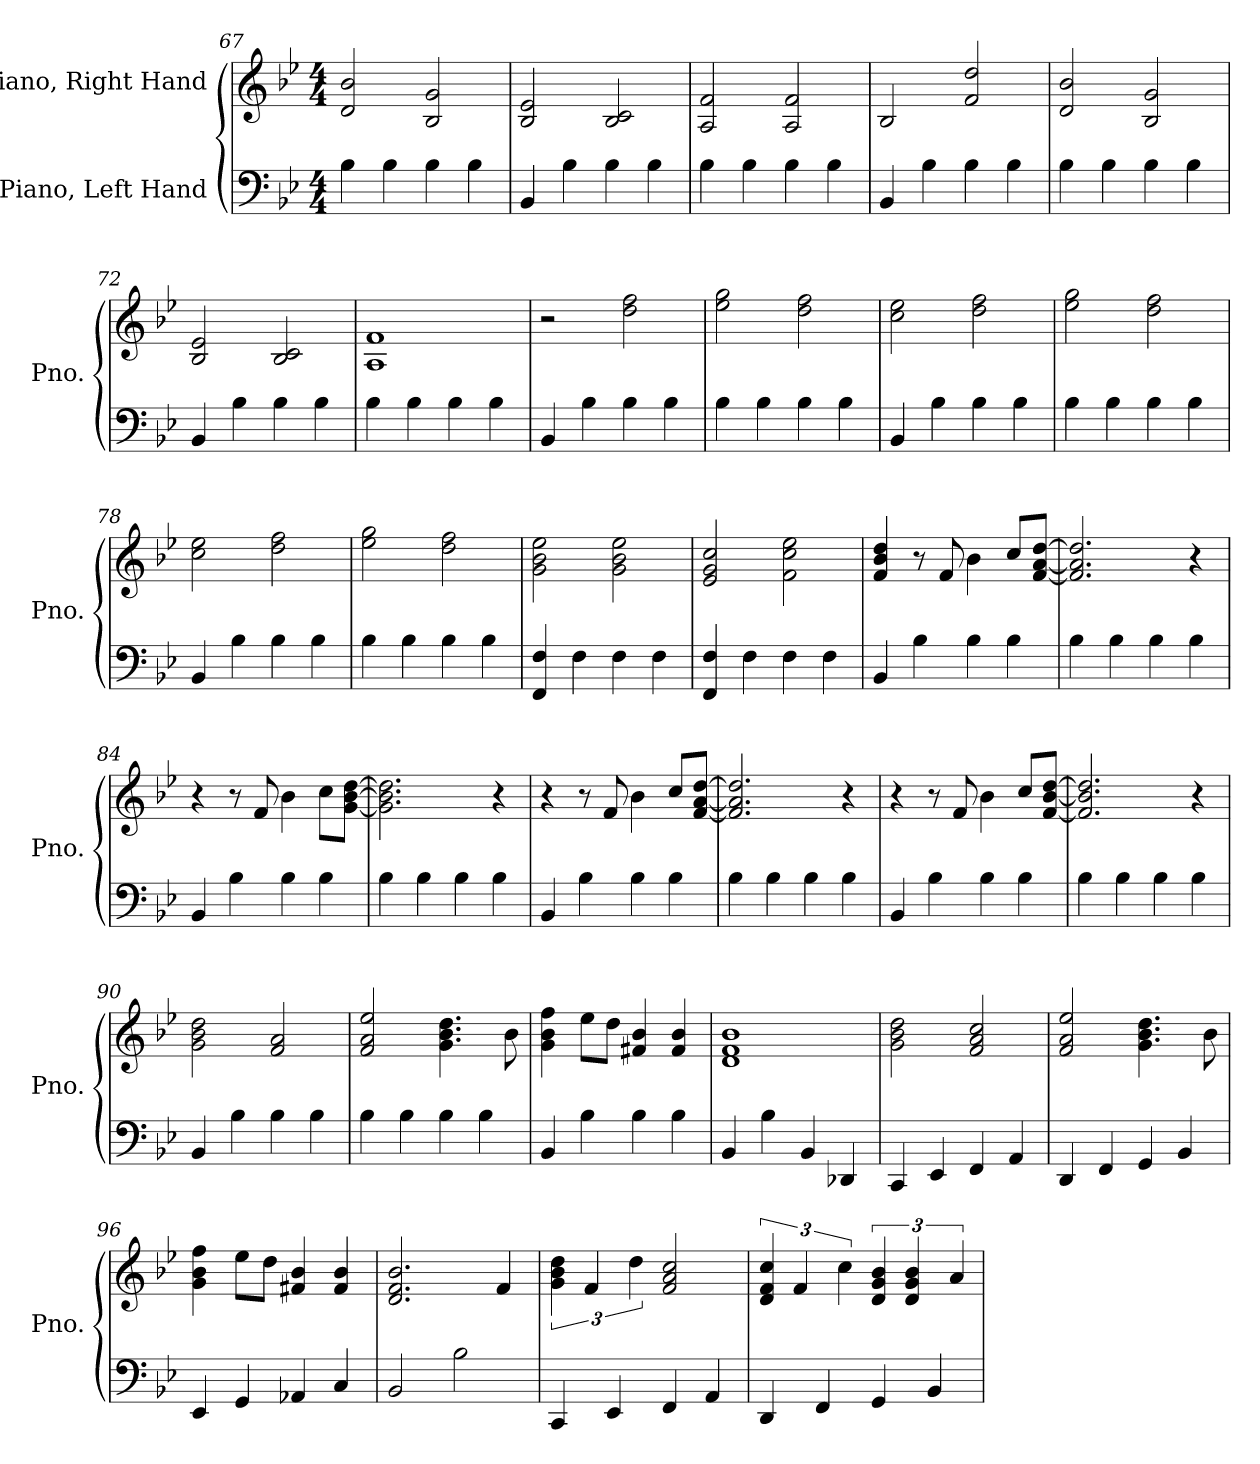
**kern	**kern
*part2	*part1
*staff2	*staff1
*I"Piano, Left Hand	*I"Piano, Right Hand
*I'Pno.	*I'Pno.
!!LO:LB:g=z
*clefF4	*clefG2
*k[b-e-]	*k[b-e-]
*M4/4	*M4/4
=67	=67
4B-\	2d/ 2b-/
4B-\	.
4B-\	2B-/ 2g/
4B-\	.
=68	=68
4BB-/	2B-/ 2e-/
4B-\	.
4B-\	2B-/ 2c/
4B-\	.
=69	=69
4B-\	2A/ 2f/
4B-\	.
4B-\	2A/ 2f/
4B-\	.
=70	=70
4BB-/	2B-/
4B-\	.
4B-\	2f/ 2dd/
4B-\	.
=71	=71
4B-\	2d/ 2b-/
4B-\	.
4B-\	2B-/ 2g/
4B-\	.
=72	=72
4BB-/	2B-/ 2e-/
4B-\	.
4B-\	2B-/ 2c/
4B-\	.
=73	=73
4B-\	1A 1f
4B-\	.
4B-\	.
4B-\	.
=74	=74
4BB-/	2r
4B-\	.
4B-\	2dd\ 2ff\
4B-\	.
!!LO:LB:g=z
=75	=75
4B-\	2ee-\ 2gg\
4B-\	.
4B-\	2dd\ 2ff\
4B-\	.
=76	=76
4BB-/	2cc\ 2ee-\
4B-\	.
4B-\	2dd\ 2ff\
4B-\	.
=77	=77
4B-\	2ee-\ 2gg\
4B-\	.
4B-\	2dd\ 2ff\
4B-\	.
=78	=78
4BB-/	2cc\ 2ee-\
4B-\	.
4B-\	2dd\ 2ff\
4B-\	.
=79	=79
4B-\	2ee-\ 2gg\
4B-\	.
4B-\	2dd\ 2ff\
4B-\	.
=80	=80
4FF/ 4F/	2g\ 2b-\ 2ee-\
4F\	.
4F\	2g\ 2b-\ 2ee-\
4F\	.
=81	=81
4FF/ 4F/	2e-/ 2g/ 2cc/
4F\	.
4F\	2f\ 2cc\ 2ee-\
4F\	.
=82	=82
4BB-/	4f/ 4b-/ 4dd/
4B-\	8r
.	8f/
4B-\	4b-\
4B-\	8cc/L
.	[8f/ [8a/ [8dd/J
!!LO:LB:g=z
=83	=83
4B-\	2.f/] 2.a/] 2.dd/]
4B-\	.
4B-\	.
4B-\	4r
=84	=84
4BB-/	4r
4B-\	8r
.	8f/
4B-\	4b-\
4B-\	8cc\L
.	[8g\ [8b-\ [8dd\J
=85	=85
4B-\	2.g\] 2.b-\] 2.dd\]
4B-\	.
4B-\	.
4B-\	4r
=86	=86
4BB-/	4r
4B-\	8r
.	8f/
4B-\	4b-\
4B-\	8cc/L
.	[8f/ [8a/ [8dd/J
=87	=87
4B-\	2.f/] 2.a/] 2.dd/]
4B-\	.
4B-\	.
4B-\	4r
=88	=88
4BB-/	4r
4B-\	8r
.	8f/
4B-\	4b-\
4B-\	8cc/L
.	[8f/ [8b-/ [8dd/J
=89	=89
4B-\	2.f/] 2.b-/] 2.dd/]
4B-\	.
4B-\	.
4B-\	4r
!!LO:PB:g=z
=90	=90
4BB-/	2g\ 2b-\ 2dd\
4B-\	.
4B-\	2f/ 2a/
4B-\	.
=91	=91
4B-\	2f/ 2a/ 2ee-/
4B-\	.
4B-\	4.g\ 4.b-\ 4.dd\
4B-\	.
.	8b-\
=92	=92
4BB-/	4g\ 4b-\ 4ff\
4B-\	8ee-\L
.	8dd\J
4B-\	4f#X/ 4b-/
4B-\	4f#/ 4b-/
=93	=93
4BB-/	1d 1f 1b-
4B-\	.
4BB-/	.
4DD-X/	.
=94	=94
4CC/	2g\ 2b-\ 2dd\
4EE-/	.
4FF/	2f/ 2a/ 2cc/
4AA/	.
=95	=95
4DD/	2f/ 2a/ 2ee-/
4FF/	.
4GG/	4.g\ 4.b-\ 4.dd\
4BB-/	.
.	8b-\
=96	=96
4EE-/	4g\ 4b-\ 4ff\
4GG/	8ee-\L
.	8dd\J
4AA-X/	4f#X/ 4b-/
4C/	4f#/ 4b-/
!!LO:LB:g=z
=97	=97
2BB-/	2.d/ 2.f/ 2.b-/
2B-\	.
.	4f/
=98	=98
4CC/	6g\ 6b-\ 6dd\
.	6f/
4EE-/	.
.	6dd\
4FF/	2f/ 2a/ 2cc/
4AA/	.
=99	=99
4DD/	6d/ 6f/ 6cc/
.	6f/
4FF/	.
.	6cc\
4GG/	6d/ 6g/ 6b-/
.	6d/ 6g/ 6b-/
4BB-/	.
.	6a/
=	=
*-	*-
